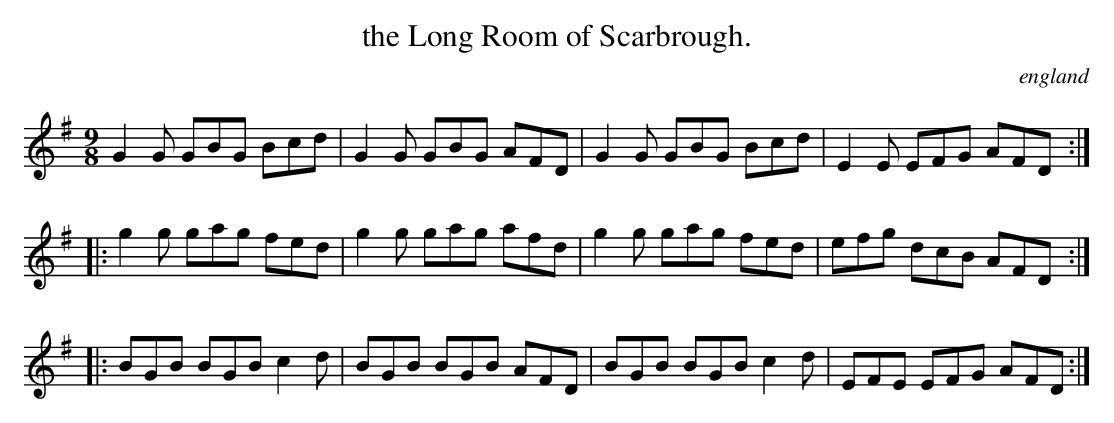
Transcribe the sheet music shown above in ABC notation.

X:1
T:the Long Room of Scarbrough.
O:england
M:9/8
L:1/8
K:G
G2G GBG Bcd|G2G GBG AFD|G2G GBG Bcd|E2E EFG AFD::
g2g gag fed|g2g gag afd|g2g gag fed|efg dcB AFD::
BGB BGB c2d|BGB BGB AFD|BGB BGB c2d|EFE EFG AFD:|
